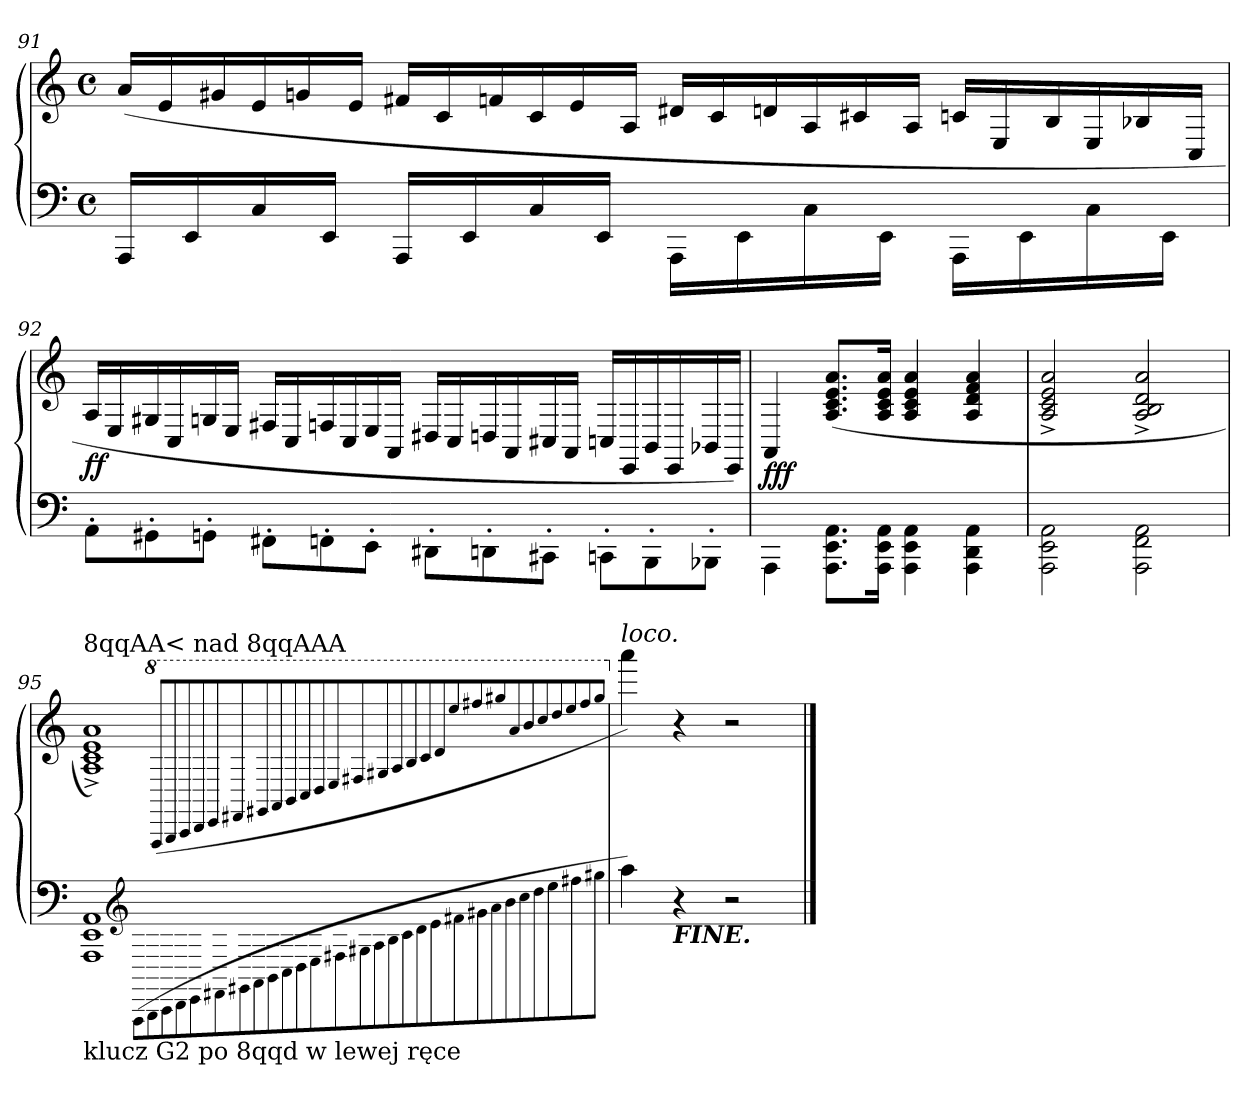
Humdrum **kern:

**kern	**kern	**dynam
*part1	*part1	*part1
*staff2	*staff1	*staff1/2
*clefF4	*clefG2	*
*k[]	*k[]	*
*M4/4	*M4/4	*
*met(c)	*met(c)	*
*	*Xtuplet	*
=91	=91	=91
16AAALL	(>24aLL	.
.	24e	.
16EE	.	.
.	24g#X	.
16C	24e	.
.	24gn	.
16EEJJ	.	.
.	24eJJ	.
16AAALL	24f#XLL	.
.	24c	.
16EE	.	.
.	24fn	.
16C	24c	.
.	24e	.
16EEJJ	.	.
.	24AJJ	.
16AAA\LL	24d#XLL	.
.	24c	.
16EE\	.	.
.	24dn	.
16C\	24A/	.
.	24c#X	.
16EE\JJ	.	.
.	24A/JJ	.
16AAA\LL	24cnLL	.
.	24E/	.
16EE\	.	.
.	24B/	.
16C\	24E/	.
.	24B-X	.
16EE\JJ	.	.
.	24C/JJ	.
=92	=92	=92
*Xtuplet	*	*
12AA'<\L	24A/LL	ff
.	24E/	.
12GG#X'<\	24G#X	.
.	24C/	.
12GGn'<\J	24Gn/	.
.	24E/JJ	.
12FF#X'<\L	24F#XLL	.
.	24C/	.
12FFn'<\	24Fn/	.
.	24C/	.
12EE'<\J	24E/	.
.	24AA/JJ	.
12DD#X'<\L	24D#XLL	.
.	24C/	.
12DDn'<\	24Dn/	.
.	24AA/	.
12CC#X'<\J	24C#X	.
.	24AA/JJ	.
12CCn'<\L	24Cn/LL	.
.	24EE/	.
12BBB'<\	24BB/	.
.	24EE/	.
12BBB-X'<\J	24BB-X	.
.	24EE/JJ)	.
=93	=93	=93
4AAA\	4AA/	fff
8.AAA\ 8.EE\ 8.AA\L	(>8.A/ 8.c/ 8.e/ 8.a/L	.
16AAA\ 16EE\ 16AA\Jk	16A/ 16c/ 16e/ 16a/Jk	.
4AAA\ 4EE\ 4AA\	4A/ 4c/ 4e/ 4a/	.
4AAA\ 4DD\ 4AA\	4A/ 4d/ 4f/ 4a/	.
=94	=94	=94
2AAA\ 2EE\ 2AA\	2A^>/ 2c^>/ 2e^>/ 2a^>/	.
2AAA\ 2FF\ 2AA\	2A^>/ 2B^>/ 2d^>/ 2a^>/	.
=95	=95	=95
!	!LO:TX:a:t=8qqAA< nad 8qqAAA	!
!LO:TX:b:t=klucz G2 po 8qqd w lewej ręce	!	!
1AAA\ 1EE\ 1AA\	1A^>/ 1c^>/ 1e^>/ 1a^>/)	.
*clefG2	*	*
*	*8va	*
(<8qqAAA\L	(>8qqAA/L	.
8qqBBB\	8qqBB/	.
8qqCC\	8qqC/	.
8qqDD\	8qqD/	.
8qqEE\	8qqE/	.
8qqFF#X\	8qqF#X	.
8qqGG#X\	8qqG#X	.
8qqAA\	8qqA/	.
8qqBB\	8qqB/	.
8qqC\	8qqc	.
8qqD\	8qqd	.
8qqE\	8qqe	.
8qqF#X\	8qqf#X	.
8qqG#X\	8qqg#X	.
8qqA\	8qqa	.
8qqB\	8qqb	.
8qqc\	8qqcc	.
8qqd\	8qqdd	.
8qqe\	8qqeee	.
8qqf#X\	8qqfff#X	.
8qqg#X\	8qqggg#X	.
8qqa\	8qqaa	.
8qqb\	8qqbb	.
8qqcc\	8qqccc	.
8qqdd\	8qqddd	.
8qqee\	8qqeee	.
8qqff#X\	8qqfff#	.
8qqgg#X\J	8qqggg#J	.
=96	=96	=96
*	*X8va	*
!	!LO:TX:a:i:t=loco.	!
4aa)	4aaa)	.
!LO:TX:b:Bi:t=FINE.	!	!
4r	4r	.
2r	2r	.
==	==	==
*-	*-	*-
